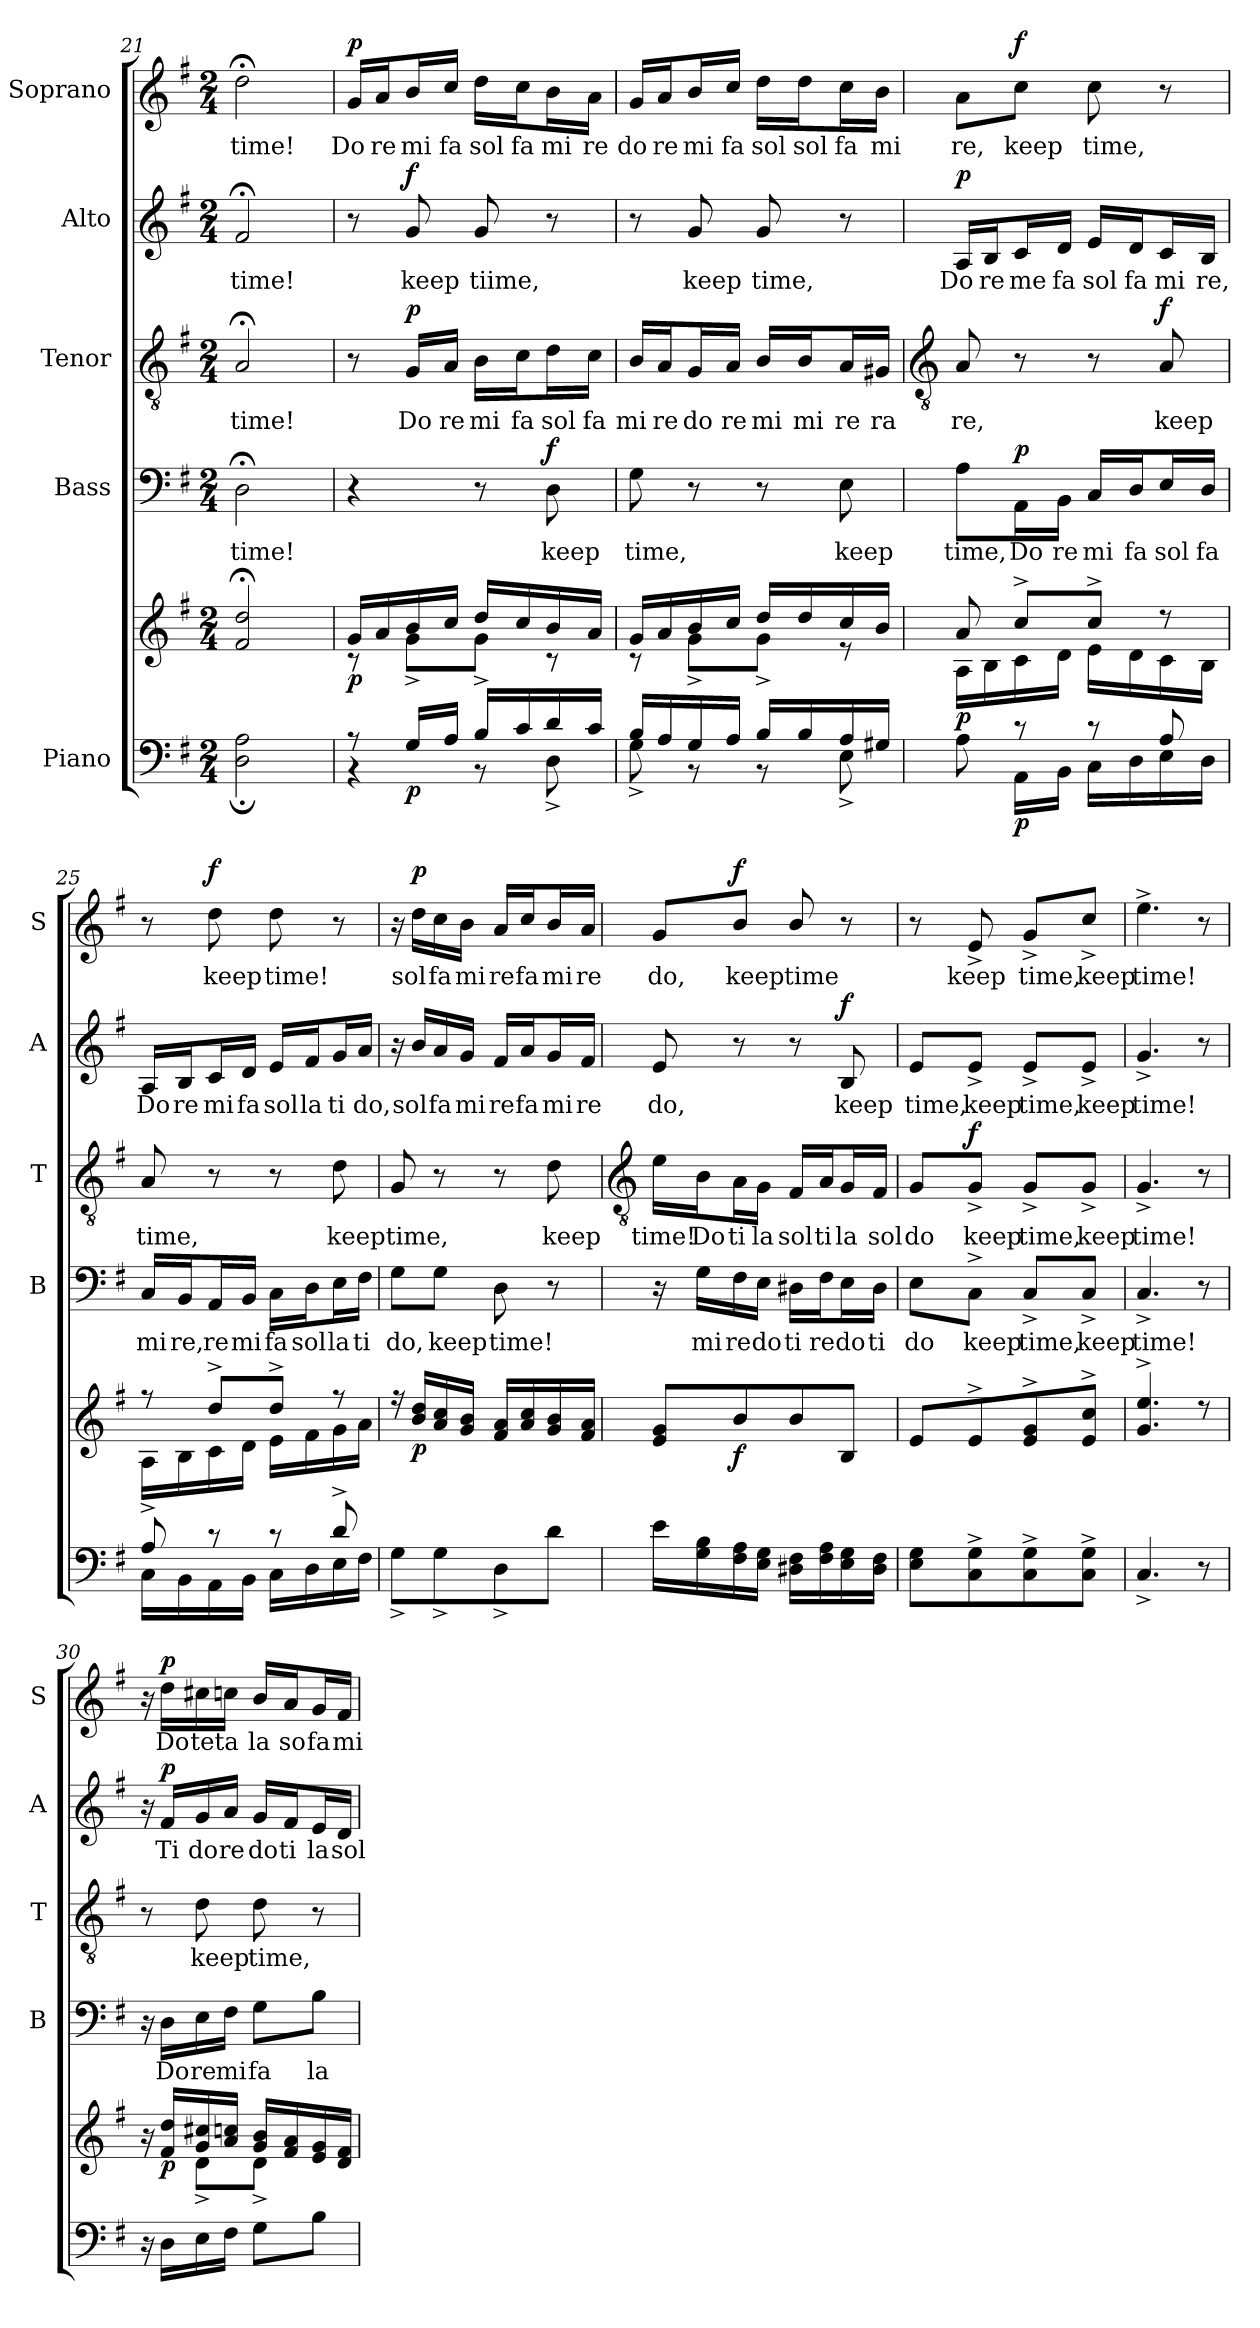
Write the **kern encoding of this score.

**kern	**kern	**dynam	**kern	**text	**dynam	**kern	**text	**dynam	**kern	**text	**dynam	**kern	**text	**dynam
*part5	*part5	*part5	*part4	*part4	*part4	*part3	*part3	*part3	*part2	*part2	*part2	*part1	*part1	*part1
*staff6	*staff5	*staff5/6	*staff4	*staff4	*staff4	*staff3	*staff3	*staff3	*staff2	*staff2	*staff2	*staff1	*staff1	*staff1
*I"Piano	*	*	*I"Bass	*	*	*I"Tenor	*	*	*I"Alto	*	*	*I"Soprano	*	*
*	*	*	*I'B	*	*	*I'T	*	*	*I'A	*	*	*I'S	*	*
*clefF4	*clefG2	*	*clefF4	*	*	*clefGv2	*	*	*clefG2	*	*	*clefG2	*	*
*k[f#]	*k[f#]	*	*k[f#]	*	*	*k[f#]	*	*	*k[f#]	*	*	*k[f#]	*	*
*G:	*G:	*	*G:	*	*	*G:	*	*	*G:	*	*	*G:	*	*
*M2/4	*M2/4	*	*M2/4	*	*	*M2/4	*	*	*M2/4	*	*	*M2/4	*	*
=21	=21	=21	=21	=21	=21	=21	=21	=21	=21	=21	=21	=21	=21	=21
*^	*^	*	*	*	*	*	*	*	*	*	*	*	*	*
!	!	!	!LO:N:vis=1	!	!	!LO:LY:b	!	!	!LO:LY:b	!	!	!LO:LY:b	!	!	!LO:LY:b	!
2ryy	2D\;< 2A\;<	2f#/;< 2dd/;<	2ryy	.	2D;<	time!	.	2A;<	time!	.	2f#;<	time!	.	2dd;<	time!	.
=22	=22	=22	=22	=22	=22	=22	=22	=22	=22	=22	=22	=22	=22	=22	=22	=22
!	!	!	!	!LO:DY:b	!	!	!	!	!	!	!	!	!	!	!LO:LY:b	!LO:DY:b
8r	4r	16g/LL	8r	p	4r	.	.	8r	.	.	8r	.	.	16g/LL	Do	p
!	!	!	!	!	!	!	!	!	!	!	!	!	!	!	!LO:LY:b	!
.	.	16a/	.	.	.	.	.	.	.	.	.	.	.	16a/J	re	.
!	!	!	!	!LO:DY:b=2	!	!	!	!	!LO:LY:b	!LO:DY:b	!	!LO:LY:b	!LO:DY:b	!	!LO:LY:b	!
16G/LL	.	16b/	8g^\L	p	.	.	.	16G/LL	Do	p	8g	keep	f	16b/L	mi	.
!	!	!	!	!	!	!	!	!	!LO:LY:b	!	!	!	!	!	!LO:LY:b	!
16A/JJ	.	16cc/JJ	.	.	.	.	.	16A/JJ	re	.	.	.	.	16cc/JJ	fa	.
!	!	!	!	!	!	!	!	!	!LO:LY:b	!	!	!LO:LY:b	!	!	!LO:LY:b	!
16B/LL	8r	16dd/LL	8g^\J	.	8r	.	.	16B\LL	mi	.	8g	tiime,	.	16dd\LL	sol	.
!	!	!	!	!	!	!	!	!	!LO:LY:b	!	!	!	!	!	!LO:LY:b	!
16c/	.	16cc/	.	.	.	.	.	16c\J	fa	.	.	.	.	16cc\J	fa	.
!	!	!	!	!	!	!LO:LY:b	!LO:DY:b	!	!LO:LY:b	!	!	!	!	!	!LO:LY:b	!
16d/	8D^\	16b/	8r	.	8D	keep	f	16d\L	sol	.	8r	.	.	16b\L	mi	.
!	!	!	!	!	!	!	!	!	!LO:LY:b	!	!	!	!	!	!LO:LY:b	!
16c/JJ	.	16a/JJ	.	.	.	.	.	16c\JJ	fa	.	.	.	.	16a\JJ	re	.
=23	=23	=23	=23	=23	=23	=23	=23	=23	=23	=23	=23	=23	=23	=23	=23	=23
!	!	!	!	!	!	!LO:LY:b	!	!	!LO:LY:b	!	!	!	!	!	!LO:LY:b	!
16B/LL	8G^\	16g/LL	8r	.	8G	time,	.	16B/LL	mi	.	8r	.	.	16g/LL	do	.
!	!	!	!	!	!	!	!	!	!LO:LY:b	!	!	!	!	!	!LO:LY:b	!
16A/	.	16a/	.	.	.	.	.	16A/J	re	.	.	.	.	16a/J	re	.
!	!	!	!	!	!	!	!	!	!LO:LY:b	!	!	!LO:LY:b	!	!	!LO:LY:b	!
16G/	8r	16b/	8g^\L	.	8r	.	.	16G/L	do	.	8g	keep	.	16b/L	mi	.
!	!	!	!	!	!	!	!	!	!LO:LY:b	!	!	!	!	!	!LO:LY:b	!
16A/JJ	.	16cc/JJ	.	.	.	.	.	16A/JJ	re	.	.	.	.	16cc/JJ	fa	.
!	!	!	!	!	!	!	!	!	!LO:LY:b	!	!	!LO:LY:b	!	!	!LO:LY:b	!
16B/LL	8r	16dd/LL	8g^\J	.	8r	.	.	16B/LL	mi	.	8g	time,	.	16dd\LL	sol	.
!	!	!	!	!	!	!	!	!	!LO:LY:b	!	!	!	!	!	!LO:LY:b	!
16B/	.	16dd/	.	.	.	.	.	16B/J	mi	.	.	.	.	16dd\J	sol	.
!	!	!	!	!	!	!LO:LY:b	!	!	!LO:LY:b	!	!	!	!	!	!LO:LY:b	!
16A/	8E^\	16cc/	8r	.	8E	keep	.	16A/L	re	.	8r	.	.	16cc\L	fa	.
!	!	!	!	!	!	!	!	!	!LO:LY:b	!	!	!	!	!	!LO:LY:b	!
16G#X/JJ	.	16b/JJ	.	.	.	.	.	16G#X/JJ	ra	.	.	.	.	16b\JJ	mi	.
!!LO:LB:g=z
=24	=24	=24	=24	=24	=24	=24	=24	=24	=24	=24	=24	=24	=24	=24	=24	=24
*	*	*	*	*	*	*	*	*clefGv2	*	*	*	*	*	*	*	*
!	!	!	!	!LO:DY:b	!	!LO:LY:b	!	!	!LO:LY:b	!	!	!LO:LY:b	!LO:DY:b	!	!LO:LY:b	!
8A\	8ryy	8a/	16A\LL	p	8A\L	time,	.	8A	re,	.	16A/LL	Do	p	8a\L	re,	.
!	!	!	!	!	!	!	!	!	!	!	!	!LO:LY:b	!	!	!	!
.	.	.	16B\	.	.	.	.	.	.	.	16B/J	re	.	.	.	.
!	!	!	!	!LO:DY:b=2	!	!LO:LY:b	!LO:DY:b	!	!	!	!	!LO:LY:b	!	!	!LO:LY:b	!LO:DY:b
8r	16AA\LL	8cc^/L	16c\	p	16AA\L	Do	p	8r	.	.	16c/L	me	.	8cc\J	keep	f
!	!	!	!	!	!	!LO:LY:b	!	!	!	!	!	!LO:LY:b	!	!	!	!
.	16BB\JJ	.	16d\JJ	.	16BB\JJ	re	.	.	.	.	16d/JJ	fa	.	.	.	.
!	!	!	!	!	!	!LO:LY:b	!	!	!	!	!	!LO:LY:b	!	!	!LO:LY:b	!
8r	16C\LL	8cc^/J	16e\LL	.	16C/LL	mi	.	8r	.	.	16e/LL	sol	.	8cc	time,	.
!	!	!	!	!	!	!LO:LY:b	!	!	!	!	!	!LO:LY:b	!	!	!	!
.	16D\	.	16d\	.	16D/J	fa	.	.	.	.	16d/J	fa	.	.	.	.
!	!	!	!	!	!	!LO:LY:b	!	!	!LO:LY:b	!LO:DY:b	!	!LO:LY:b	!	!	!	!
8A/	16E\	8r	16c\	.	16E/L	sol	.	8A	keep	f	16c/L	mi	.	8r	.	.
!	!	!	!	!	!	!LO:LY:b	!	!	!	!	!	!LO:LY:b	!	!	!	!
.	16D\JJ	.	16B\JJ	.	16D/JJ	fa	.	.	.	.	16B/JJ	re,	.	.	.	.
=25	=25	=25	=25	=25	=25	=25	=25	=25	=25	=25	=25	=25	=25	=25	=25	=25
!	!	!	!	!	!	!LO:LY:b	!	!	!LO:LY:b	!	!	!LO:LY:b	!	!	!	!
8A^/	16C\LL	8r	16A\LL	.	16C/LL	mi	.	8A	time,	.	16A/LL	Do	.	8r	.	.
!	!	!	!	!	!	!LO:LY:b	!	!	!	!	!	!LO:LY:b	!	!	!	!
.	16BB\	.	16B\	.	16BB/J	re,	.	.	.	.	16B/J	re	.	.	.	.
!	!	!	!	!	!	!LO:LY:b	!	!	!	!	!	!LO:LY:b	!	!	!LO:LY:b	!LO:DY:b
8r	16AA\	8dd^/L	16c\	.	16AA/L	re	.	8r	.	.	16c/L	mi	.	8dd	keep	f
!	!	!	!	!	!	!LO:LY:b	!	!	!	!	!	!LO:LY:b	!	!	!	!
.	16BB\JJ	.	16d\JJ	.	16BB/JJ	mi	.	.	.	.	16d/JJ	fa	.	.	.	.
!	!	!	!	!	!	!LO:LY:b	!	!	!	!	!	!LO:LY:b	!	!	!LO:LY:b	!
8r	16C\LL	8dd^/J	16e\LL	.	16C\LL	fa	.	8r	.	.	16e/LL	sol	.	8dd	time!	.
!	!	!	!	!	!	!LO:LY:b	!	!	!	!	!	!LO:LY:b	!	!	!	!
.	16D\	.	16f#\	.	16D\J	sol	.	.	.	.	16f#/J	la	.	.	.	.
!	!	!	!	!	!	!LO:LY:b	!	!	!LO:LY:b	!	!	!LO:LY:b	!	!	!	!
8d^/	16E\	8r	16g\	.	16E\L	la	.	8d	keep	.	16g/L	ti	.	8r	.	.
!	!	!	!	!	!	!LO:LY:b	!	!	!	!	!	!LO:LY:b	!	!	!	!
.	16F#\JJ	.	16a\JJ	.	16F#\JJ	ti	.	.	.	.	16a/JJ	do,	.	.	.	.
=26	=26	=26	=26	=26	=26	=26	=26	=26	=26	=26	=26	=26	=26	=26	=26	=26
!	!	!	!LO:N:vis=1	!	!	!LO:LY:b	!	!	!LO:LY:b	!	!	!	!	!	!	!
2ryy	8G^\L	16r	2ryy	.	8G\L	do,	.	8G	time,	.	16r	.	.	16r	.	.
!	!	!	!	!LO:DY:b	!	!	!	!	!	!	!	!LO:LY:b	!	!	!LO:LY:b	!LO:DY:b
.	.	16b/ 16dd/LL	.	p	.	.	.	.	.	.	16b/LL	sol	.	16dd\LL	sol	p
!	!	!	!	!	!	!LO:LY:b	!	!	!	!	!	!LO:LY:b	!	!	!LO:LY:b	!
.	8G^\	16a/ 16cc/	.	.	8G\J	keep	.	8r	.	.	16a/	fa	.	16cc\	fa	.
!	!	!	!	!	!	!	!	!	!	!	!	!LO:LY:b	!	!	!LO:LY:b	!
.	.	16g/ 16b/JJ	.	.	.	.	.	.	.	.	16g/JJ	mi	.	16b\JJ	mi	.
!	!	!	!	!	!	!LO:LY:b	!	!	!	!	!	!LO:LY:b	!	!	!LO:LY:b	!
.	8D^\	16f#/ 16a/LL	.	.	8D	time!	.	8r	.	.	16f#/LL	re	.	16a/LL	re	.
!	!	!	!	!	!	!	!	!	!	!	!	!LO:LY:b	!	!	!LO:LY:b	!
.	.	16a/ 16cc/	.	.	.	.	.	.	.	.	16a/J	fa	.	16cc/J	fa	.
!	!	!	!	!	!	!	!	!	!LO:LY:b	!	!	!LO:LY:b	!	!	!LO:LY:b	!
.	8d\J	16g/ 16b/	.	.	8r	.	.	8d	keep	.	16g/L	mi	.	16b/L	mi	.
!	!	!	!	!	!	!	!	!	!	!	!	!LO:LY:b	!	!	!LO:LY:b	!
.	.	16f#/ 16a/JJ	.	.	.	.	.	.	.	.	16f#/JJ	re	.	16a/JJ	re	.
*v	*v	*	*	*	*	*	*	*	*	*	*	*	*	*	*	*
!!LO:LB:g=z
=27	=27	=27	=27	=27	=27	=27	=27	=27	=27	=27	=27	=27	=27	=27	=27
*	*	*	*	*	*	*	*clefGv2	*	*	*	*	*	*	*	*
!	!	!LO:N:vis=1	!	!	!	!	!	!LO:LY:b	!	!	!LO:LY:b	!	!	!LO:LY:b	!
16eLL	8e 8gL	2ryy	.	16r	.	.	16e\LL	time!	.	8e	do,	.	8g/L	do,	.
!	!	!	!	!	!LO:LY:b	!	!	!LO:LY:b	!	!	!	!	!	!	!
16G 16B	.	.	.	16G\LL	mi	.	16B\J	Do	.	.	.	.	.	.	.
!	!	!	!LO:DY:b	!	!LO:LY:b	!	!	!LO:LY:b	!	!	!	!	!	!LO:LY:b	!LO:DY:b
16F# 16A	8b/	.	f	16F#\	re	.	16A\L	ti	.	8r	.	.	8b/J	keep	f
!	!	!	!	!	!LO:LY:b	!	!	!LO:LY:b	!	!	!	!	!	!	!
16E 16GJJ	.	.	.	16E\JJ	do	.	16G\JJ	la	.	.	.	.	.	.	.
!	!	!	!	!	!LO:LY:b	!	!	!LO:LY:b	!	!	!	!	!	!LO:LY:b	!
16D#X 16F#LL	8b/	.	.	16D#X\LL	ti	.	16F#/LL	sol	.	8r	.	.	8b/	time	.
!	!	!	!	!	!LO:LY:b	!	!	!LO:LY:b	!	!	!	!	!	!	!
16F# 16A	.	.	.	16F#\J	re	.	16A/J	ti	.	.	.	.	.	.	.
!	!	!	!	!	!LO:LY:b	!	!	!LO:LY:b	!	!	!LO:LY:b	!LO:DY:b	!	!	!
16E 16G	8BJ	.	.	16E\L	do	.	16G/L	la	.	8B	keep	f	8r	.	.
!	!	!	!	!	!LO:LY:b	!	!	!LO:LY:b	!	!	!	!	!	!	!
16D# 16F#JJ	.	.	.	16D#\JJ	ti	.	16F#/JJ	sol	.	.	.	.	.	.	.
=28	=28	=28	=28	=28	=28	=28	=28	=28	=28	=28	=28	=28	=28	=28	=28
!	!	!LO:N:vis=1	!	!	!LO:LY:b	!	!	!LO:LY:b	!	!	!LO:LY:b	!	!	!	!
8E 8GL	8eL	2ryy	.	8E\L	do	.	8G/L	do	.	8e/L	time,	.	8r	.	.
!	!	!	!	!	!LO:LY:b	!	!	!LO:LY:b	!LO:DY:b	!	!LO:LY:b	!	!	!LO:LY:b	!
8C^ 8G^	8e^	.	.	8C^\J	keep	.	8G^/J	keep	f	8e^/J	keep	.	8e^	keep	.
!	!	!	!	!	!LO:LY:b	!	!	!LO:LY:b	!	!	!LO:LY:b	!	!	!LO:LY:b	!
8C^ 8G^	8e^ 8g^	.	.	8C^/L	time,	.	8G^/L	time,	.	8e^/L	time,	.	8g^/L	time,	.
!	!	!	!	!	!LO:LY:b	!	!	!LO:LY:b	!	!	!LO:LY:b	!	!	!LO:LY:b	!
8C^ 8G^J	8e^ 8cc^J	.	.	8C^/J	keep	.	8G^/J	keep	.	8e^/J	keep	.	8cc^/J	keep	.
=29	=29	=29	=29	=29	=29	=29	=29	=29	=29	=29	=29	=29	=29	=29	=29
!	!	!LO:N:vis=1	!	!	!LO:LY:b	!	!	!LO:LY:b	!	!	!LO:LY:b	!	!	!LO:LY:b	!
4.C^	4.g^ 4.ee^	2ryy	.	4.C^	time!	.	4.G^	time!	.	4.g^	time!	.	4.ee^	time!	.
8r	8r	.	.	8r	.	.	8r	.	.	8r	.	.	8r	.	.
=30	=30	=30	=30	=30	=30	=30	=30	=30	=30	=30	=30	=30	=30	=30	=30
16r	16r	8ryy	.	16r	.	.	8r	.	.	16r	.	.	16r	.	.
!	!	!	!LO:DY:b	!	!LO:LY:b	!	!	!	!	!	!LO:LY:b	!LO:DY:b	!	!LO:LY:b	!LO:DY:b
16DLL	16f# 16ddLL	.	p	16D\LL	Do	.	.	.	.	16f#/LL	Ti	p	16dd\LL	Do	p
!	!	!	!	!	!LO:LY:b	!	!	!LO:LY:b	!	!	!LO:LY:b	!	!	!LO:LY:b	!
16E	16g 16cc#X	8d^\L	.	16E\	re	.	8d	keep	.	16g/	do	.	16cc#X\	te	.
!	!	!	!	!	!LO:LY:b	!	!	!	!	!	!LO:LY:b	!	!	!LO:LY:b	!
16F#JJ	16a 16ccnJJ	.	.	16F#\JJ	mi	.	.	.	.	16a/JJ	re	.	16ccn\JJ	ta	.
!	!	!	!	!	!LO:LY:b	!	!	!LO:LY:b	!	!	!LO:LY:b	!	!	!LO:LY:b	!
8GL	16g 16bLL	8d^\J	.	8G\L	fa	.	8d	time,	.	16g/LL	do	.	16b/LL	la	.
!	!	!	!	!	!	!	!	!	!	!	!LO:LY:b	!	!	!LO:LY:b	!
.	16f# 16a	.	.	.	.	.	.	.	.	16f#/J	ti	.	16a/J	so	.
!	!	!	!	!	!LO:LY:b	!	!	!	!	!	!LO:LY:b	!	!	!LO:LY:b	!
8BJ	16e 16g	8ryy	.	8B\J	la	.	8r	.	.	16e/L	la	.	16g/L	fa	.
!	!	!	!	!	!	!	!	!	!	!	!LO:LY:b	!	!	!LO:LY:b	!
.	16d 16f#JJ	.	.	.	.	.	.	.	.	16d/JJ	sol	.	16f#/JJ	mi	.
*	*v	*v	*	*	*	*	*	*	*	*	*	*	*	*	*
=	=	=	=	=	=	=	=	=	=	=	=	=	=	=
*-	*-	*-	*-	*-	*-	*-	*-	*-	*-	*-	*-	*-	*-	*-
